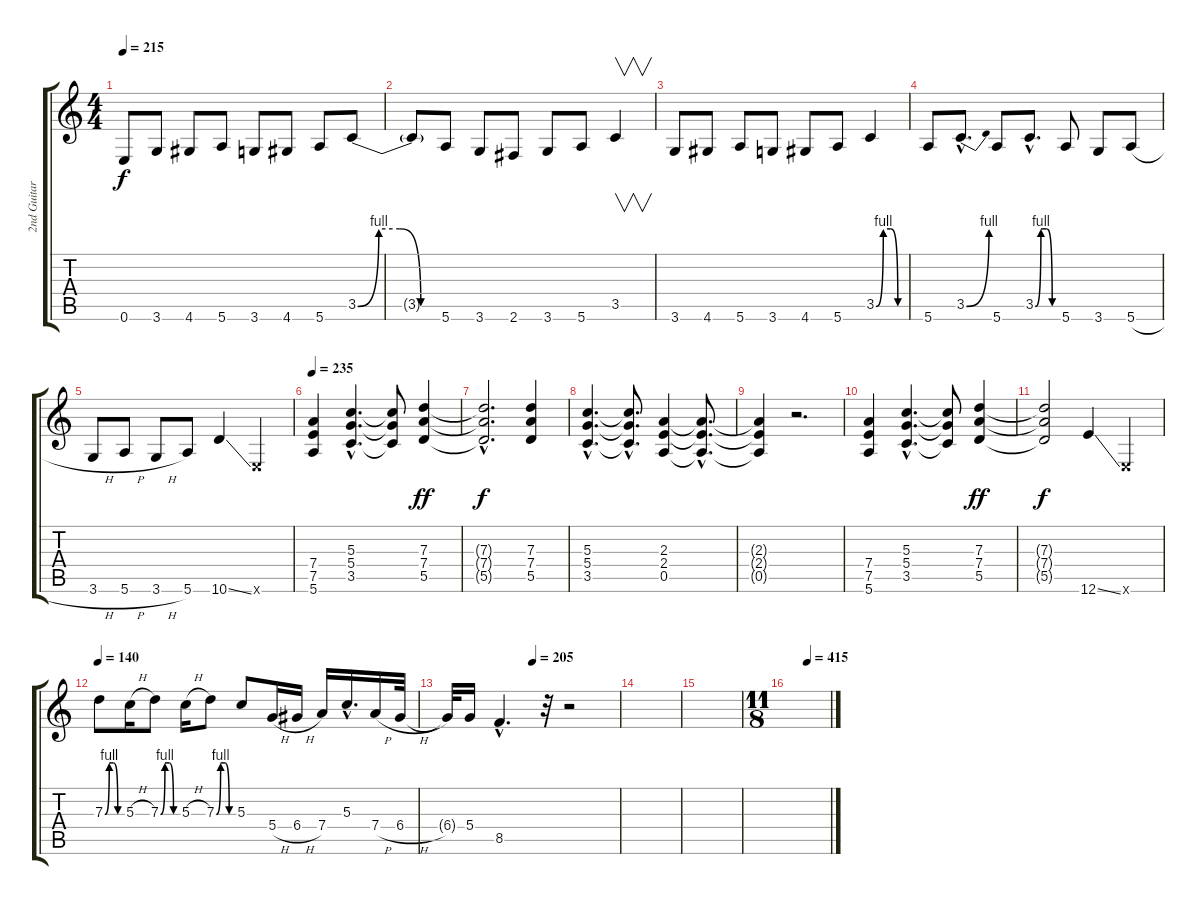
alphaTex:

\track ("2nd Guitar" "2nd Guitar") {instrument overdrivenguitar}
\staff {score tabs}
\tuning (E4 B3 G3 D3 A2 E2) {hide}
\ts (4 4)
\tempo 215
\clef g2
\ks c
0.6.8{dy f} 3.6.8 4.6.8 5.6.8 3.6.8 4.6.8 5.6.8 3.5{be (custom 0 0 15 4 30 4 45 0 60 0)}.8 |
3.5{t}.8 5.6.8 3.6.8 2.6.8 3.6.8 5.6.8 3.5.4{v} |
3.6.8 4.6.8 5.6.8 3.6.8 4.6.8 5.6.8 3.5{be (custom 0 0 15 4 30 4 45 0 60 0)}.4 |
5.6.8 3.5{be (bend 0 0 60 4) hac}.8{d} 5.6.8 3.5{be (custom 0 0 15 4 30 4 45 0 60 0) hac}.8{d} 5.6.8 3.6.8 5.6{h}.8 |
3.6{h}.8 5.6{h}.8 3.6{h}.8 5.6.8 10.6{ss}.4 0.6{x}.4 |
\tempo 235
(7.4 7.5 5.6).4 (5.3{hac} 5.4{hac} 3.5{hac}).4{d} (5.3{t} 5.4{t} 3.5{t}).8 (7.3 7.4 5.5).4{dy ff} |
(7.3{hac t} 7.4{hac t} 5.5{hac t}).2{d dy f} (7.3 7.4 5.5).4 |
(5.3{hac} 5.4{hac} 3.5{hac}).4{d} (5.3{hac t} 5.4{hac t} 3.5{hac t}).8{d} (2.3 2.4 0.5).4 (2.3{hac t} 2.4{hac t} 0.5{hac t}).8{d} |
(2.3{t} 2.4{t} 0.5{t}).4 r.2{d} |
(7.4 7.5 5.6).4 (5.3{hac} 5.4{hac} 3.5{hac}).4{d} (5.3{t} 5.4{t} 3.5{t}).8 (7.3 7.4 5.5).4{dy ff} |
(7.3{t} 7.4{t} 5.5{t}).2{dy f} 12.6{ss}.4 0.6{x}.4 |
\tempo 140
7.3{be (custom 0 0 15 4 30 4 45 0 60 0)}.8 5.3{h}.16 7.3{be (custom 0 0 15 4 30 4 45 0 60 0)}.8 5.3{h}.16 7.3{be (custom 0 0 15 4 30 4 45 0 60 0)}.8 5.3.8 5.4{h}.16 6.4{h}.16 7.4.16 5.3{hac}.16{d} 7.4{h}.16 6.4{h}.32 |
\tempo (205 0.5)
6.4{t}.32 5.4.16 8.5{hac}.4{d} r.32 r.2 |
|
|
\ts (11 8)
\tempo (415 0.45454545454545453)
